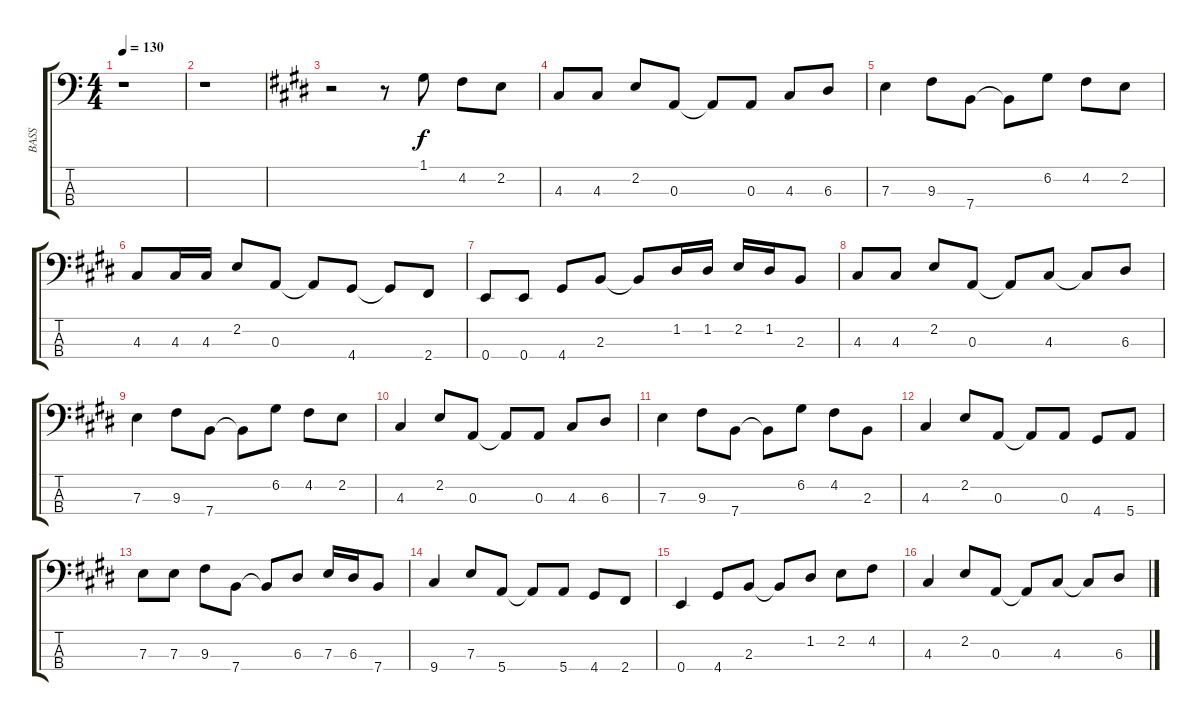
\track ("BASS" "BASS") {instrument electricbassfinger}
\staff {score tabs}
\tuning (G2 D2 A1 E1) {hide}
\ts (4 4)
\tempo 130
\clef f4
\ks c
r.1{dy f} |
r.1 |
\ks c#minor
r.2 r.8 1.1.8 4.2.8 2.2.8 |
4.3.8 4.3.8 2.2.8 0.3.8 0.3{t}.8 0.3.8 4.3.8 6.3.8 |
7.3.4 9.3.8 7.4.8 7.4{t}.8 6.2.8 4.2.8 2.2.8 |
4.3.8 4.3.16 4.3.16 2.2.8 0.3.8 0.3{t}.8 4.4.8 4.4{t}.8 2.4.8 |
0.4.8 0.4.8 4.4.8 2.3.8 2.3{t}.8 1.2.16 1.2.16 2.2.16 1.2.16 2.3.8 |
4.3.8 4.3.8 2.2.8 0.3.8 0.3{t}.8 4.3.8 4.3{t}.8 6.3.8 |
7.3.4 9.3.8 7.4.8 7.4{t}.8 6.2.8 4.2.8 2.2.8 |
4.3.4 2.2.8 0.3.8 0.3{t}.8 0.3.8 4.3.8 6.3.8 |
7.3.4 9.3.8 7.4.8 7.4{t}.8 6.2.8 4.2.8 2.3.8 |
4.3.4 2.2.8 0.3.8 0.3{t}.8 0.3.8 4.4.8 5.4.8 |
\ks e
7.3.8 7.3.8 9.3.8 7.4.8 7.4{t}.8 6.3.8 7.3.16 6.3.16 7.4.8 |
\ks c#minor
9.4.4 7.3.8 5.4.8 5.4{t}.8 5.4.8 4.4.8 2.4.8 |
0.4.4 4.4.8 2.3.8 2.3{t}.8 1.2.8 2.2.8 4.2.8 |
4.3.4 2.2.8 0.3.8 0.3{t}.8 4.3.8 4.3{t}.8 6.3.8
